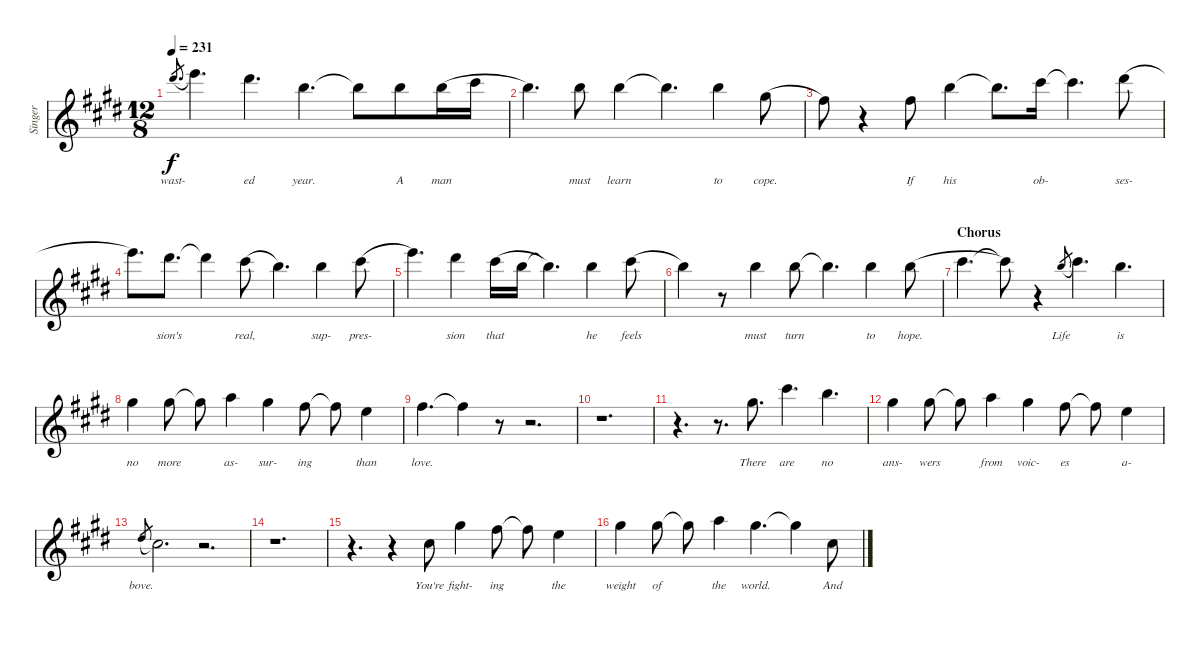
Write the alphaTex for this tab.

\defaultSystemsLayout 4
\bracketExtendMode groupsimilarinstruments
\otherSystemsTrackNameOrientation horizontal
\track ("Vocals" "Singer") {multiBarRest instrument voiceoohs}
\staff {score}
\tuning (E4 B3 G3 D3 A2 E2)
\ts (12 8)
\tempo 231
\clef g2
\ks e
23.1{acc #}.8{d lyrics (0 "wast-") lyrics (1 "") lyrics (2 "") lyrics (3 "") lyrics (4 "") gr dy f legatoorigin} 24.1{acc forcenatural}.4{d} 23.1{acc #}.4{d lyrics (0 "ed") lyrics (1 "") lyrics (2 "") lyrics (3 "") lyrics (4 "")} 19.1{acc forcenatural}.4{d lyrics (0 "year.") lyrics (1 "") lyrics (2 "") lyrics (3 "") lyrics (4 "")} 19.1{t acc forcenatural}.8 19.1{acc forcenatural}.8{lyrics (0 "A") lyrics (1 "") lyrics (2 "") lyrics (3 "") lyrics (4 "")} 19.1{acc forcenatural}.16{lyrics (0 "man") lyrics (1 "") lyrics (2 "") lyrics (3 "") lyrics (4 "") legatoorigin} 21.1{acc #}.16{legatoorigin} |
19.1{acc forcenatural}.4{d} 19.1{acc forcenatural}.8{lyrics (0 "must") lyrics (1 "") lyrics (2 "") lyrics (3 "") lyrics (4 "")} 19.1{acc forcenatural}.4{lyrics (0 "learn") lyrics (1 "") lyrics (2 "") lyrics (3 "") lyrics (4 "")} 19.1{t acc forcenatural}.4{d} 19.1{acc forcenatural}.4{lyrics (0 "to") lyrics (1 "") lyrics (2 "") lyrics (3 "") lyrics (4 "")} 16.1{acc #}.8{lyrics (0 "cope.") lyrics (1 "") lyrics (2 "") lyrics (3 "") lyrics (4 "") legatoorigin} |
14.1{acc #}.8 r.4 14.1{acc #}.8{lyrics (0 "If") lyrics (1 "") lyrics (2 "") lyrics (3 "") lyrics (4 "")} 19.1{acc forcenatural}.4{lyrics (0 "his") lyrics (1 "") lyrics (2 "") lyrics (3 "") lyrics (4 "")} 19.1{t acc forcenatural}.8{d} 21.1{acc #}.16{lyrics (0 "ob-") lyrics (1 "") lyrics (2 "") lyrics (3 "") lyrics (4 "")} 21.1{t acc #}.4{d} 23.1{acc #}.8{lyrics (0 "ses-") lyrics (1 "") lyrics (2 "") lyrics (3 "") lyrics (4 "") legatoorigin} |
24.1{acc forcenatural}.8{d} 23.1{acc #}.8{d lyrics (0 "sion's") lyrics (1 "") lyrics (2 "") lyrics (3 "") lyrics (4 "")} 23.1{t acc #}.4 21.1{acc #}.8{lyrics (0 "real,") lyrics (1 "") lyrics (2 "") lyrics (3 "") lyrics (4 "") legatoorigin} 19.1{acc forcenatural}.4{d} 19.1{acc forcenatural}.4{lyrics (0 "sup-") lyrics (1 "") lyrics (2 "") lyrics (3 "") lyrics (4 "")} 21.1{acc #}.8{lyrics (0 "pres-") lyrics (1 "") lyrics (2 "") lyrics (3 "") lyrics (4 "") legatoorigin} |
24.1{acc forcenatural}.4{d} 23.1{acc #}.4{lyrics (0 "sion") lyrics (1 "") lyrics (2 "") lyrics (3 "") lyrics (4 "")} 21.1{acc #}.16{lyrics (0 "that") lyrics (1 "") lyrics (2 "") lyrics (3 "") lyrics (4 "") legatoorigin} 19.1{acc forcenatural}.16{legatoorigin} 19.1{t acc forcenatural}.4{d} 19.1{acc forcenatural}.4{lyrics (0 "he") lyrics (1 "") lyrics (2 "") lyrics (3 "") lyrics (4 "")} 21.1{acc #}.8{lyrics (0 "feels") lyrics (1 "") lyrics (2 "") lyrics (3 "") lyrics (4 "") legatoorigin} |
19.1{acc forcenatural}.4 r.8 19.1{acc forcenatural}.4{lyrics (0 "must") lyrics (1 "") lyrics (2 "") lyrics (3 "") lyrics (4 "")} 19.1{acc forcenatural}.8{lyrics (0 "turn") lyrics (1 "") lyrics (2 "") lyrics (3 "") lyrics (4 "")} 19.1{t acc forcenatural}.4{d} 19.1{acc forcenatural}.4{lyrics (0 "to") lyrics (1 "") lyrics (2 "") lyrics (3 "") lyrics (4 "")} 19.1{acc forcenatural}.8{lyrics (0 "hope.") lyrics (1 "") lyrics (2 "") lyrics (3 "") lyrics (4 "") legatoorigin} |
\section ("" "Chorus")
21.1{acc #}.4{d legatoorigin} 21.1{t acc #}.8 r.4 19.1{acc forcenatural}.8{lyrics (0 "Life") lyrics (1 "") lyrics (2 "") lyrics (3 "") lyrics (4 "") gr legatoorigin} 21.1{acc #}.4{d} 19.1{acc forcenatural}.4{d lyrics (0 "is") lyrics (1 "") lyrics (2 "") lyrics (3 "") lyrics (4 "")} |
16.1{acc #}.4{lyrics (0 "no") lyrics (1 "") lyrics (2 "") lyrics (3 "") lyrics (4 "")} 16.1{acc #}.8{lyrics (0 "more") lyrics (1 "") lyrics (2 "") lyrics (3 "") lyrics (4 "")} 16.1{t acc #}.8 17.1{acc forcenatural}.4{lyrics (0 "as-") lyrics (1 "") lyrics (2 "") lyrics (3 "") lyrics (4 "")} 16.1{acc #}.4{lyrics (0 "sur-") lyrics (1 "") lyrics (2 "") lyrics (3 "") lyrics (4 "")} 14.1{acc #}.8{lyrics (0 "ing") lyrics (1 "") lyrics (2 "") lyrics (3 "") lyrics (4 "")} 14.1{t acc #}.8 12.1{acc forcenatural}.4{lyrics (0 "than") lyrics (1 "") lyrics (2 "") lyrics (3 "") lyrics (4 "")} |
14.1{acc #}.4{d lyrics (0 "love.") lyrics (1 "") lyrics (2 "") lyrics (3 "") lyrics (4 "")} 14.1{t acc #}.4 r.8 r.2{d} |
r.1{d} |
r.4{d} r.8{d} 16.1{acc #}.8{d lyrics (0 "There") lyrics (1 "") lyrics (2 "") lyrics (3 "") lyrics (4 "")} 21.1{acc #}.4{d lyrics (0 "are") lyrics (1 "") lyrics (2 "") lyrics (3 "") lyrics (4 "")} 19.1{acc forcenatural}.4{d lyrics (0 "no") lyrics (1 "") lyrics (2 "") lyrics (3 "") lyrics (4 "")} |
16.1{acc #}.4{lyrics (0 "ans-") lyrics (1 "") lyrics (2 "") lyrics (3 "") lyrics (4 "")} 16.1{acc #}.8{lyrics (0 "wers") lyrics (1 "") lyrics (2 "") lyrics (3 "") lyrics (4 "")} 16.1{t acc #}.8 17.1{acc forcenatural}.4{lyrics (0 "from") lyrics (1 "") lyrics (2 "") lyrics (3 "") lyrics (4 "")} 16.1{acc #}.4{lyrics (0 "voic-") lyrics (1 "") lyrics (2 "") lyrics (3 "") lyrics (4 "")} 14.1{acc #}.8{lyrics (0 "es") lyrics (1 "") lyrics (2 "") lyrics (3 "") lyrics (4 "")} 14.1{t acc #}.8 12.1{acc forcenatural}.4{lyrics (0 "a-") lyrics (1 "") lyrics (2 "") lyrics (3 "") lyrics (4 "")} |
11.1{acc #}.8{lyrics (0 "bove.") lyrics (1 "") lyrics (2 "") lyrics (3 "") lyrics (4 "") gr legatoorigin} 9.1{acc #}.2{d} r.2{d} |
r.1{d} |
r.4{d} r.4 14.2{acc #}.8{lyrics (0 "You're") lyrics (1 "") lyrics (2 "") lyrics (3 "") lyrics (4 "")} 16.1{acc #}.4{lyrics (0 "fight-") lyrics (1 "") lyrics (2 "") lyrics (3 "") lyrics (4 "")} 14.1{acc #}.8{lyrics (0 "ing") lyrics (1 "") lyrics (2 "") lyrics (3 "") lyrics (4 "")} 14.1{t acc #}.8 12.1{acc forcenatural}.4{lyrics (0 "the") lyrics (1 "") lyrics (2 "") lyrics (3 "") lyrics (4 "")} |
16.1{acc #}.4{lyrics (0 "weight") lyrics (1 "") lyrics (2 "") lyrics (3 "") lyrics (4 "")} 16.1{acc #}.8{lyrics (0 "of") lyrics (1 "") lyrics (2 "") lyrics (3 "") lyrics (4 "")} 16.1{t acc #}.8 17.1{acc forcenatural}.4{lyrics (0 "the") lyrics (1 "") lyrics (2 "") lyrics (3 "") lyrics (4 "")} 16.1{acc #}.4{d lyrics (0 "world.") lyrics (1 "") lyrics (2 "") lyrics (3 "") lyrics (4 "")} 16.1{t acc #}.4 9.1{acc #}.8{lyrics (0 "And") lyrics (1 "") lyrics (2 "") lyrics (3 "") lyrics (4 "")}
